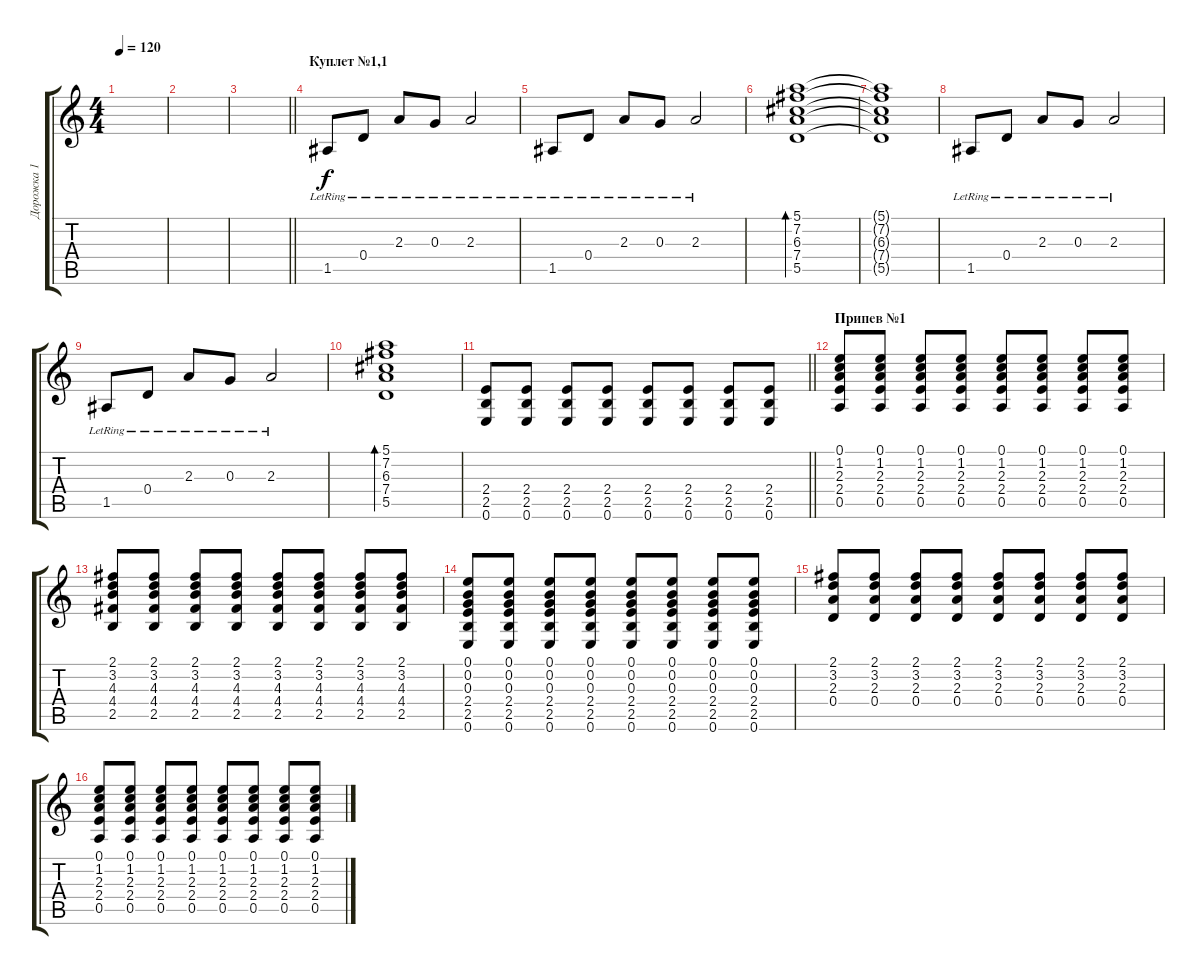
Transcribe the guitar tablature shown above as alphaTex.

\track ("Дорожка 1" "Дорожка 1") {instrument electricguitarclean}
\staff {score tabs}
\tuning (E4 B3 G3 D3 A2 E2) {hide}
\ts (4 4)
\tempo 120
\clef g2
\ks c
|
|
\barLineRight lightlight
|
\section ("" "Куплет №1,1")
1.5{lr}.8 0.4{lr}.8 2.3{lr}.8 0.3{lr}.8 2.3{lr}.2 |
1.5{lr}.8 0.4{lr}.8 2.3{lr}.8 0.3{lr}.8 2.3{lr}.2 |
(5.1 7.2 6.3 7.4 5.5).1{bd 240} |
(5.1{t} 7.2{t} 6.3{t} 7.4{t} 5.5{t}).1 |
1.5{lr}.8 0.4{lr}.8 2.3{lr}.8 0.3{lr}.8 2.3{lr}.2 |
1.5{lr}.8 0.4{lr}.8 2.3{lr}.8 0.3{lr}.8 2.3{lr}.2 |
(5.1 7.2 6.3 7.4 5.5).1{bd 240} |
\barLineRight lightlight
(2.4 2.5 0.6).8 (2.4 2.5 0.6).8 (2.4 2.5 0.6).8 (2.4 2.5 0.6).8 (2.4 2.5 0.6).8 (2.4 2.5 0.6).8 (2.4 2.5 0.6).8 (2.4 2.5 0.6).8 |
\section ("" "Припев №1")
(0.1 1.2 2.3 2.4 0.5).8{volume 8 instrument acousticguitarsteel} (0.1 1.2 2.3 2.4 0.5).8 (0.1 1.2 2.3 2.4 0.5).8 (0.1 1.2 2.3 2.4 0.5).8 (0.1 1.2 2.3 2.4 0.5).8 (0.1 1.2 2.3 2.4 0.5).8 (0.1 1.2 2.3 2.4 0.5).8 (0.1 1.2 2.3 2.4 0.5).8 |
(2.1 3.2 4.3 4.4 2.5).8 (2.1 3.2 4.3 4.4 2.5).8 (2.1 3.2 4.3 4.4 2.5).8 (2.1 3.2 4.3 4.4 2.5).8 (2.1 3.2 4.3 4.4 2.5).8 (2.1 3.2 4.3 4.4 2.5).8 (2.1 3.2 4.3 4.4 2.5).8 (2.1 3.2 4.3 4.4 2.5).8 |
(0.1 0.2 0.3 2.4 2.5 0.6).8 (0.1 0.2 0.3 2.4 2.5 0.6).8 (0.1 0.2 0.3 2.4 2.5 0.6).8 (0.1 0.2 0.3 2.4 2.5 0.6).8 (0.1 0.2 0.3 2.4 2.5 0.6).8 (0.1 0.2 0.3 2.4 2.5 0.6).8 (0.1 0.2 0.3 2.4 2.5 0.6).8 (0.1 0.2 0.3 2.4 2.5 0.6).8 |
(2.1 3.2 2.3 0.4).8 (2.1 3.2 2.3 0.4).8 (2.1 3.2 2.3 0.4).8 (2.1 3.2 2.3 0.4).8 (2.1 3.2 2.3 0.4).8 (2.1 3.2 2.3 0.4).8 (2.1 3.2 2.3 0.4).8 (2.1 3.2 2.3 0.4).8 |
(0.1 1.2 2.3 2.4 0.5).8 (0.1 1.2 2.3 2.4 0.5).8 (0.1 1.2 2.3 2.4 0.5).8 (0.1 1.2 2.3 2.4 0.5).8 (0.1 1.2 2.3 2.4 0.5).8 (0.1 1.2 2.3 2.4 0.5).8 (0.1 1.2 2.3 2.4 0.5).8 (0.1 1.2 2.3 2.4 0.5).8
